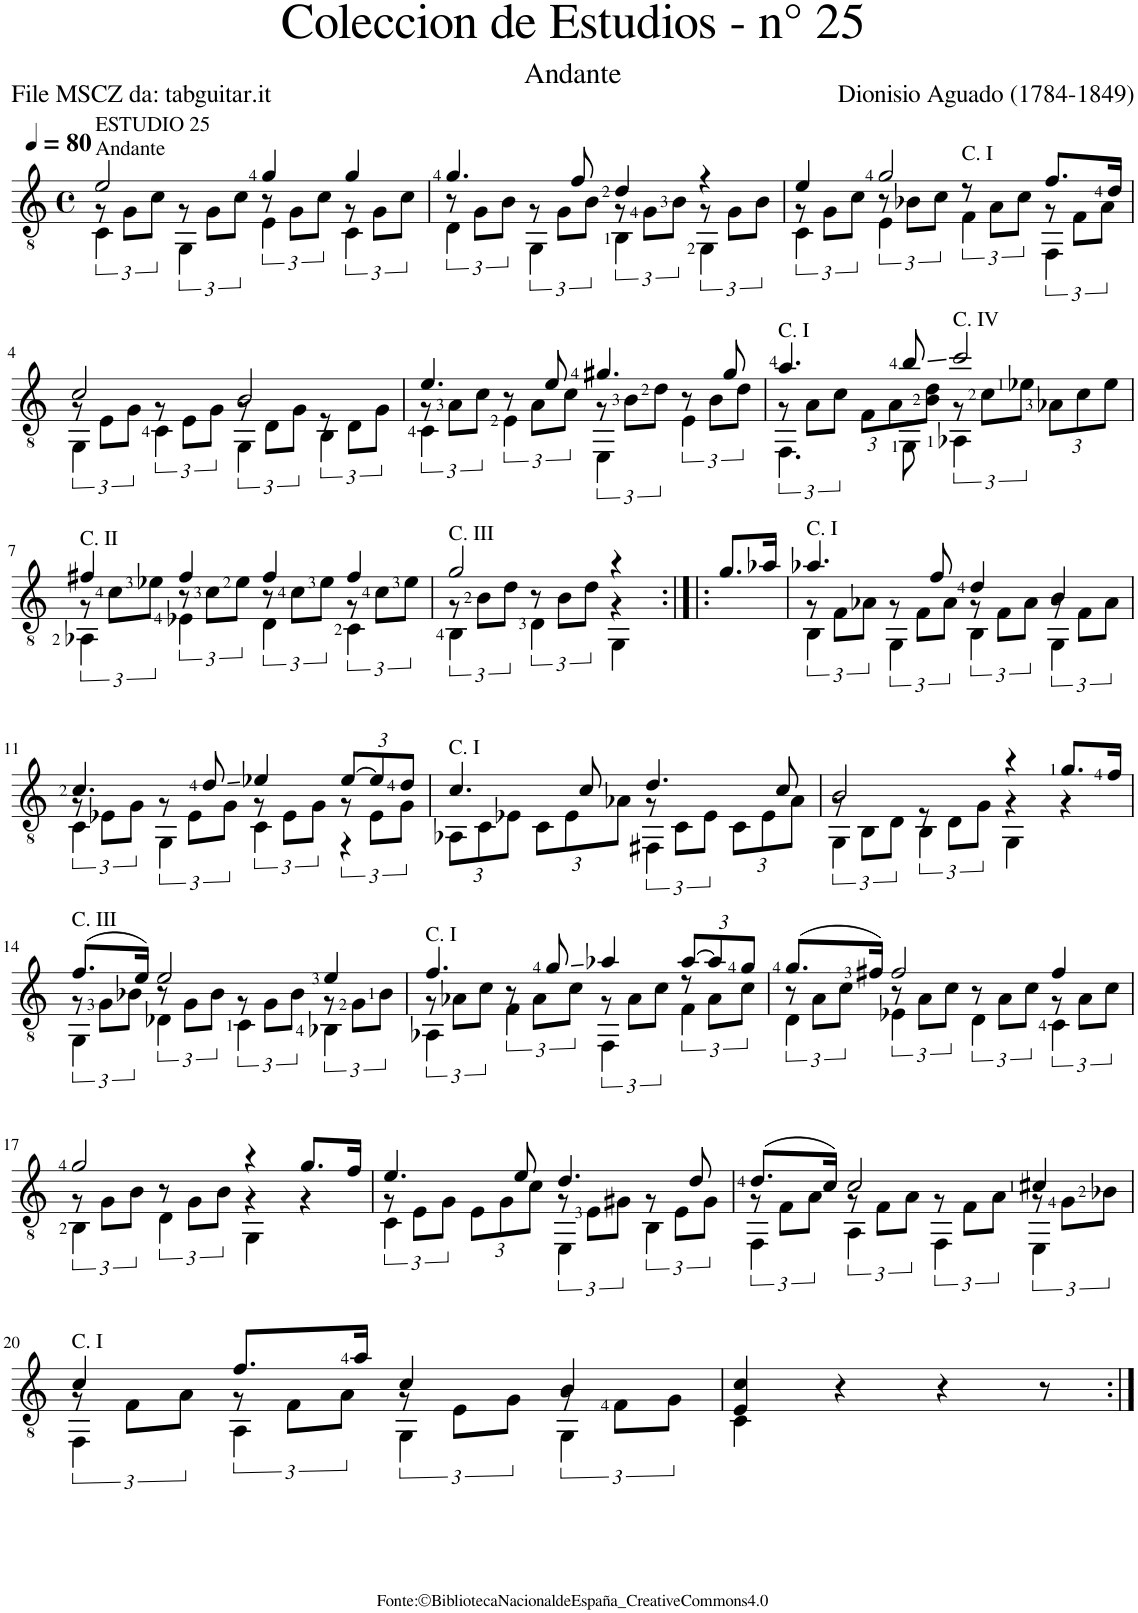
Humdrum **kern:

**kern
*part1
*staff1
*I"Guitar
*I'Guit.
*clefGv2
*k[]
*M4/4
*met(c)
*MM80
=1
*^
*	*^
!LO:TX:a:t=ESTUDIO 25	!	!
!LO:TX:a:t=Andante	!	!
2e/	12r	4C\
.	12G\L	.
.	12c\J	.
.	12r	4GG\
.	12G\L	.
.	12c\J	.
4g/	12r	4E\
.	12G\L	.
.	12c\J	.
4g/	12r	4C\
.	12G\L	.
.	12c\J	.
=2	=2	=2
4.g/	12r	4D\
.	12G\L	.
.	12B\J	.
.	12r	4GG\
.	12G\L	.
8f/	.	.
.	12B\J	.
4d/	12r	4BB\
.	12G\L	.
.	12B\J	.
4r	12r	4GG\
.	12G\L	.
.	12B\J	.
=3	=3	=3
4e/	12r	4C\
.	12G\L	.
.	12c\J	.
2g/	12r	4E\
.	12B-X\L	.
.	12c\J	.
!	!LO:TX:a:t=C. I	!
.	12r	4F\
.	12A\L	.
.	12c\J	.
8.f/L	12r	4FF\
.	12F\L	.
.	12A\J	.
16d/Jk	.	.
!!LO:LB:g=z	!!	!!
=4	=4	=4
2c/	12r	4GG\
.	12E\L	.
.	12G\J	.
.	12r	4C\
.	12E\L	.
.	12G\J	.
2B/	12r	4GG\
.	12D\L	.
.	12G\J	.
.	12r	4BB\
.	12D\L	.
.	12G\J	.
=5	=5	=5
4.e/	12r	4C\
.	12A\L	.
.	12c\J	.
.	12r	4E\
.	12A\L	.
8e/	.	.
.	12c\J	.
4.g#X/	12r	4EE\
.	12B\L	.
.	12d\J	.
.	12r	4E\
.	12B\L	.
8g#/	.	.
.	12d\J	.
=6	=6	=6
!LO:TX:a:t=C. I	!	!
4.a/	12r	4.FF\
.	12A\L	.
.	12c\J	.
*	*Xbrackettup	*
.	12F\L	.
.	12A\	.
8b/	.	8GG\
.	12B\ 12d\J	.
*	*brackettup	*
!LO:TX:a:t=C. IV	!	!
2cc/	12r	4AA-X\
.	12c\L	.
.	12e-X\J	.
*	*Xbrackettup	*
.	12A-X\L	4ryy
.	12c\	.
.	12e-\J	.
!!LO:LB:g=z	!!	!!
=7	=7	=7
*	*brackettup	*
!LO:TX:a:t=C. II	!	!
4f#X/	12r	4AA-X\
.	12c\L	.
.	12e-X\J	.
4f#/	12r	4E-X\
.	12c\L	.
.	12e-\J	.
4f#/	12r	4D\
.	12c\L	.
.	12e-\J	.
4f#/	12r	4C\
.	12c\L	.
.	12e-\J	.
=8	=8	=8
!LO:TX:a:t=C. III	!	!
2g/	12r	4BB\
.	12B\L	.
.	12d\J	.
.	12r	4D\
.	12B\L	.
.	12d\J	.
4r	4r	4GG\
*v	*v	*v
=9:|!|:
8.g/L
16a-X/Jk
=10
*^
*	*^
!LO:TX:a:t=C. I	!	!
4.a-X/	12r	4BB\
.	12F\L	.
.	12A-X\J	.
.	12r	4GG\
.	12F\L	.
8f/	.	.
.	12A-\J	.
4d/	12r	4BB\
.	12F\L	.
.	12A-\J	.
4B/	12r	4GG\
.	12F\L	.
.	12A-\J	.
!!LO:LB:g=z	!!	!!
=11	=11	=11
4.c/	12r	4C\
.	12E-X\L	.
.	12G\J	.
.	12r	4GG\
.	12E-\L	.
8d/	.	.
.	12G\J	.
4e-X/	12r	4C\
.	12E-\L	.
.	12G\J	.
*Xbrackettup	*brackettup	*
[12e-/L	12r	4r
12e-/]	12E-\L	.
12d/J	12G\J	.
=12	=12	=12
*	*Xbrackettup	*
!LO:TX:a:t=C. I	!	!
4.c/	12AA-X\L	2ryy
.	12C\	.
.	12E-X\J	.
.	12C\L	.
.	12E-\	.
8c/	.	.
.	12A-X\J	.
*	*brackettup	*
4.d/	12r	4FF#X\
.	12C\L	.
.	12E-\J	.
*	*Xbrackettup	*
.	12C\L	4ryy
.	12E-\	.
8c/	.	.
.	12A-\J	.
=13	=13	=13
*	*brackettup	*
2B/	12r	4GG\
.	12BB\L	.
.	12D\J	.
.	12r	4BB\
.	12D\L	.
.	12G\J	.
4r	4r	4GG\
8.g/L	4r	4ryy
16f/Jk	.	.
!!LO:LB:g=z	!!	!!
=14	=14	=14
!LO:TX:a:t=C. III	!	!
(8.f/L	12r	4GG\
.	12G\L	.
.	12B-X\J	.
16e/Jk)	.	.
2e/	12r	4D-X\
.	12G\L	.
.	12B-\J	.
.	12r	4C\
.	12G\L	.
.	12B-\J	.
4e/	12r	4BB-X\
.	12G\L	.
.	12B-\J	.
=15	=15	=15
!LO:TX:a:t=C. I	!	!
4.f/	12r	4AA-X\
.	12A-X\L	.
.	12c\J	.
.	12r	4F\
.	12A-\L	.
8g/	.	.
.	12c\J	.
4a-X/	12r	4FF\
.	12A-\L	.
.	12c\J	.
*Xbrackettup	*brackettup	*
[12a-/L	12r	4F\
12a-/]	12A-\L	.
12g/J	12c\J	.
=16	=16	=16
(8.g/L	12r	4D\
.	12A\L	.
.	12c\J	.
16f#X/Jk)	.	.
2f#/	12r	4E-X\
.	12A\L	.
.	12c\J	.
.	12r	4D\
.	12A\L	.
.	12c\J	.
4f#/	12r	4C\
.	12A\L	.
.	12c\J	.
!!LO:LB:g=z	!!	!!
=17	=17	=17
2g/	12r	4BB\
.	12G\L	.
.	12B\J	.
.	12r	4D\
.	12G\L	.
.	12B\J	.
4r	4r	4GG\
8.g/L	4r	4ryy
16f/Jk	.	.
=18	=18	=18
4.e/	12r	4C\
.	12E\L	.
.	12G\J	.
*	*Xbrackettup	*
.	12E\L	4ryy
.	12G\	.
8e/	.	.
.	12c\J	.
*	*brackettup	*
4.d/	12r	4EE\
.	12E\L	.
.	12G#X\J	.
.	12r	4BB\
.	12E\L	.
8d/	.	.
.	12G#\J	.
=19	=19	=19
(8.d/L	12r	4FF\
.	12F\L	.
.	12A\J	.
16c/Jk)	.	.
2c/	12r	4AA\
.	12F\L	.
.	12A\J	.
.	12r	4FF\
.	12F\L	.
.	12A\J	.
4c#X/	12r	4EE\
.	12G\L	.
.	12B-X\J	.
!!LO:LB:g=z	!!	!!
=20	=20	=20
!LO:TX:a:t=C. I	!	!
4c/	12r	4FF\
.	12F\L	.
.	12A\J	.
8.f/L	12r	4AA\
.	12F\L	.
.	12A\J	.
16a/Jk	.	.
4c/	12r	4GG\
.	12E\L	.
.	12G\J	.
4B/	12r	4GG\
.	12F\L	.
.	12G\J	.
*	*v	*v
=21	=21
4E/ 4c/	4C\
4r	2ryy
4r	.
8r	8ryy
*v	*v
=:|!
*-
